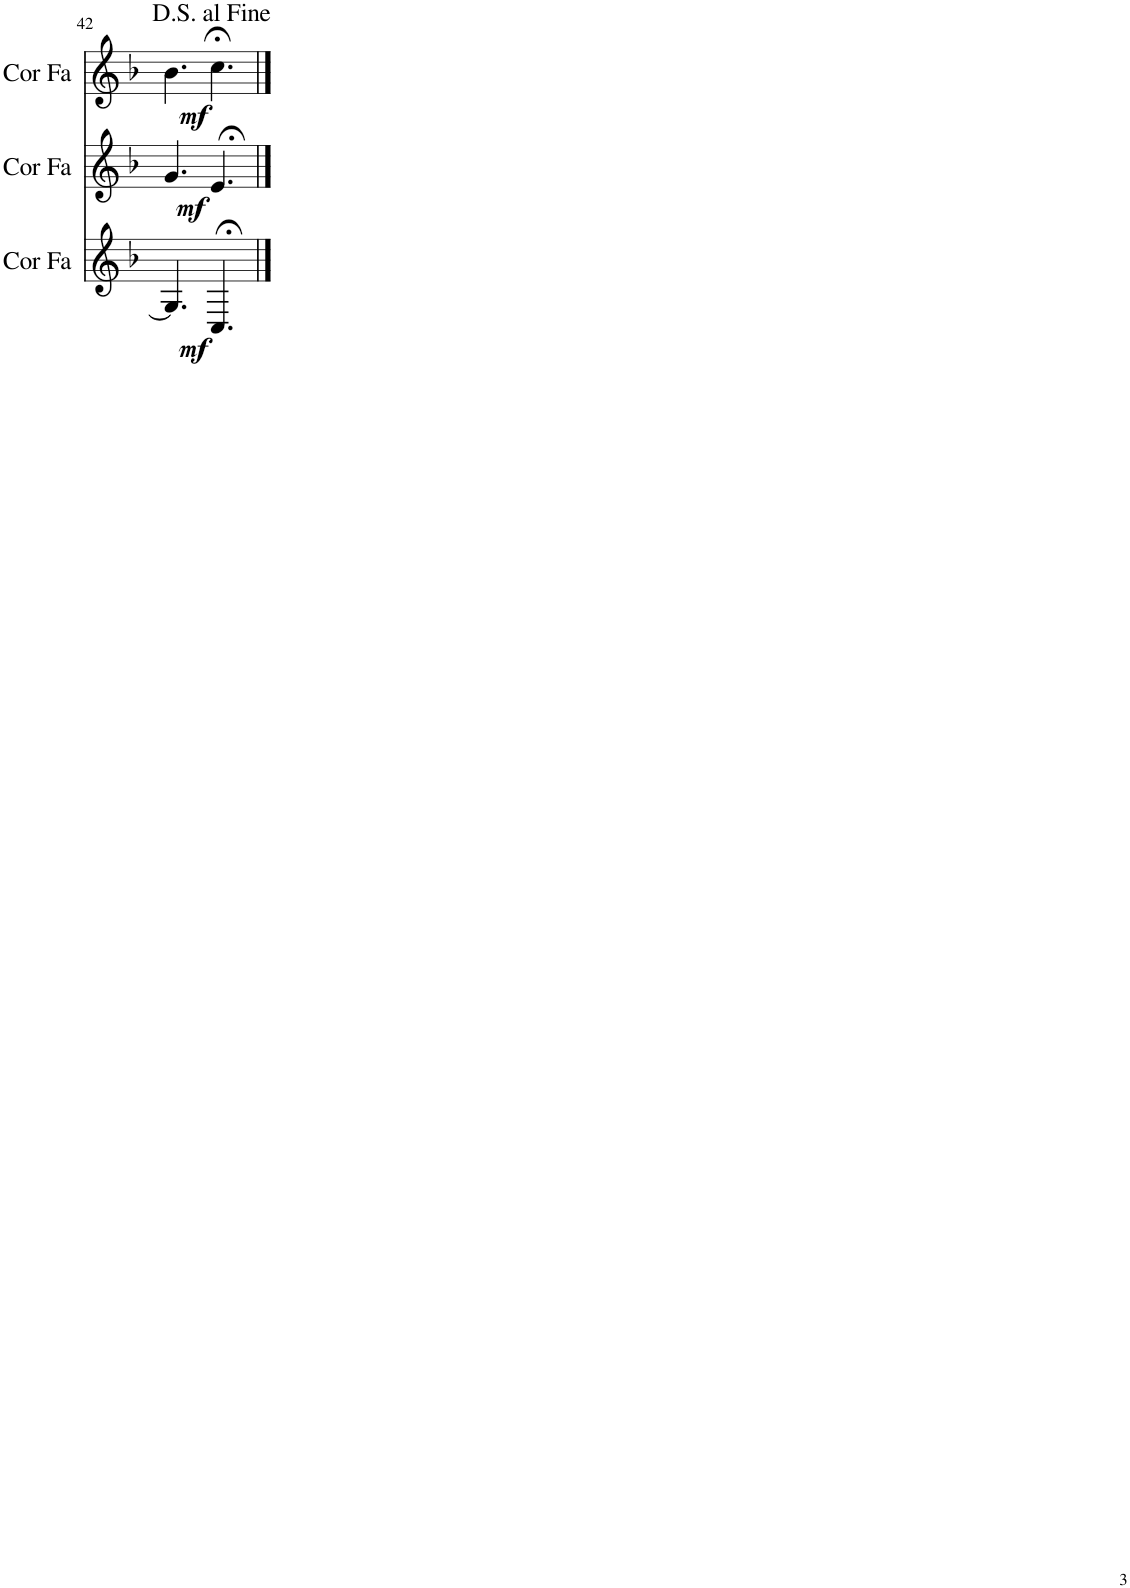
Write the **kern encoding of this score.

**kern	**dynam	**kern	**dynam	**kern	**dynam
*part3	*part3	*part2	*part2	*part1	*part1
*staff3	*staff3	*staff2	*staff2	*staff1	*staff1
*I"Cor en Fa	*	*I"Cor en Fa	*	*I"Cor en Fa	*
*I'Cor Fa	*	*I'Cor Fa	*	*I'Cor Fa	*
!!LO:PB:g=z
*clefG2	*	*clefG2	*	*clefG2	*
*Trd4c7	*	*Trd4c7	*	*Trd4c7	*
*k[b-]	*	*k[b-]	*	*k[b-]	*
*M6/8	*	*M6/8	*	*M6/8	*
=42	=42	=42	=42	=42	=42
4.G/]	.	4.g/	.	4.b-\	.
!	!LO:DY:b	!	!LO:DY:b	!	!LO:DY:b
4.C;</	mf	4.e;</	mf	4.cc;<\	mf
==	==	==	==	==	==
*-	*-	*-	*-	*-	*-
